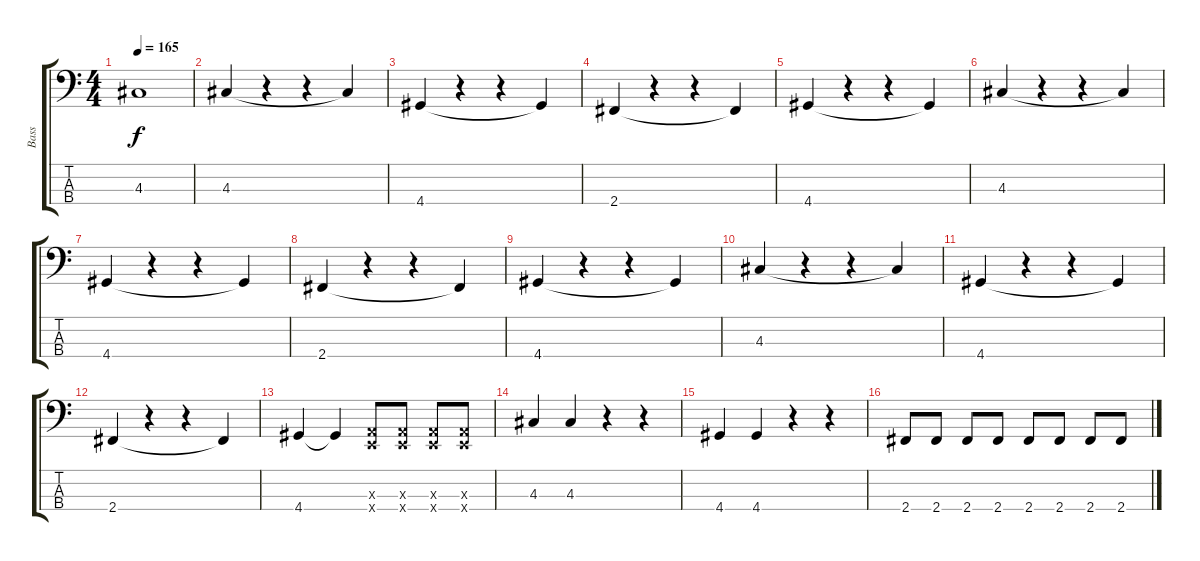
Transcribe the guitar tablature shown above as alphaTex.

\track ("Bass" "Bass") {instrument electricbassfinger}
\staff {score tabs}
\tuning (G2 D2 A1 E1) {hide}
\ts (4 4)
\tempo 165
\clef f4
\ks c
4.3{t}.1{dy f} |
4.3.4 r.4 r.4 4.3{t}.4 |
4.4.4 r.4 r.4 4.4{t}.4 |
2.4.4 r.4 r.4 2.4{t}.4 |
4.4.4 r.4 r.4 4.4{t}.4 |
4.3.4 r.4 r.4 4.3{t}.4 |
4.4.4 r.4 r.4 4.4{t}.4 |
2.4.4 r.4 r.4 2.4{t}.4 |
4.4.4 r.4 r.4 4.4{t}.4 |
4.3.4 r.4 r.4 4.3{t}.4 |
4.4.4 r.4 r.4 4.4{t}.4 |
2.4.4 r.4 r.4 2.4{t}.4 |
4.4.4 4.4{t}.4 (0.3{x} 0.4{x}).8 (0.3{x} 0.4{x}).8 (0.3{x} 0.4{x}).8 (0.3{x} 0.4{x}).8 |
4.3.4 4.3.4 r.4 r.4 |
4.4.4 4.4.4 r.4 r.4 |
2.4.8 2.4.8 2.4.8 2.4.8 2.4.8 2.4.8 2.4.8 2.4.8
